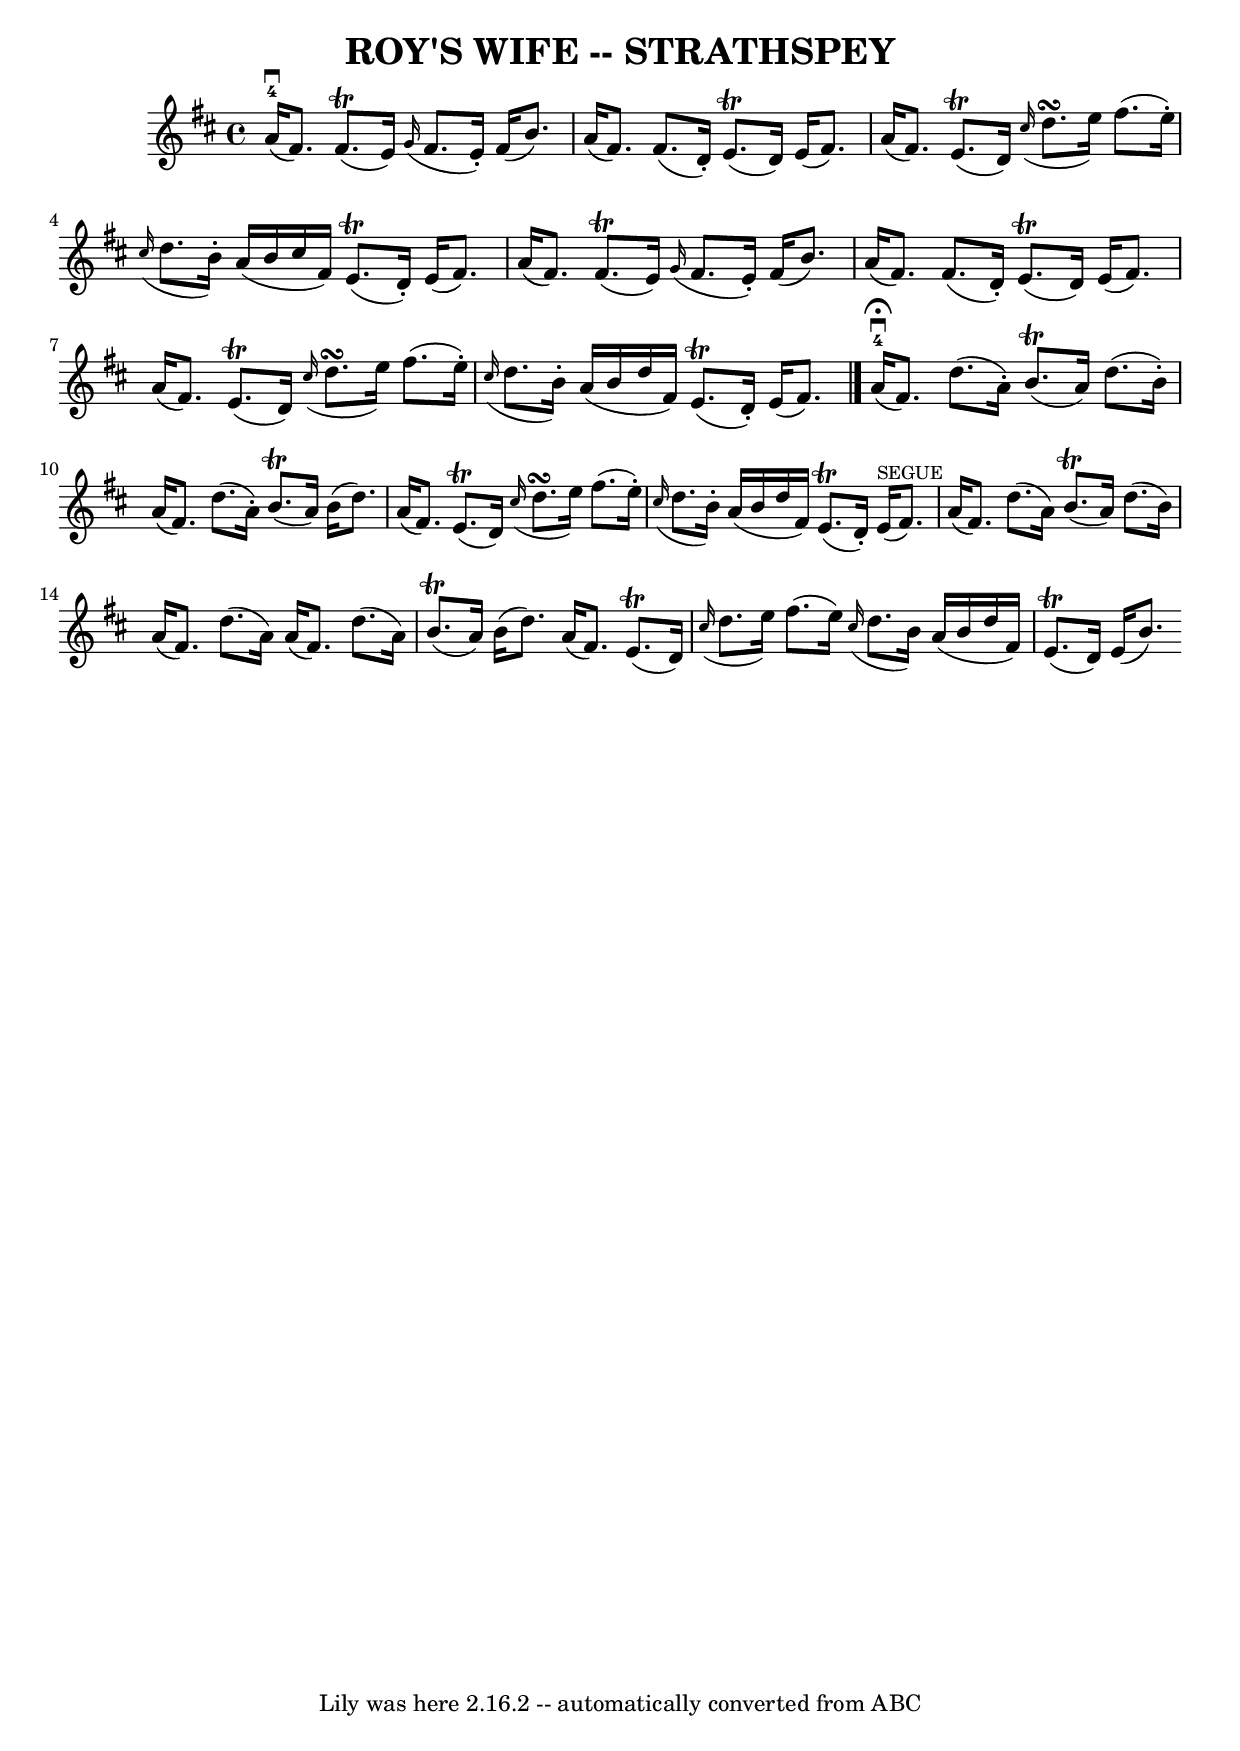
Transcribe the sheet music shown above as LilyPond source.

\version "2.16.2"
\include "Mammoth.ily"
\header {
  %% book = "Ryan's Mammoth Collection of Fiddle Tunes"
  crossRefNumber = "1"
  footnotes = ""
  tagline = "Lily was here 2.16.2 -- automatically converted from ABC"
  title = "ROY'S WIFE -- STRATHSPEY"

}
voicedefault =  {


  \override Staff.TimeSignature #'style = #'C
  \time 4/4 % %slurgraces 1
  
  \key d \major a'16-4(^\downbow fis'8.) fis'8. (^\trill   
  e'16)   \grace { g'16 (
		 } fis'8. e'16 -.) fis'16 (b'8.)   
  |
  a'16 (fis'8.) fis'8. (d'16 -.) e'8. (^\trill d'16 
  ) e'16 (fis'8.)   |
  a'16 (fis'8.) e'8. (^\trill  
  d'16)   \grace { cis''16 (
		 } d''8.\turn e''16) fis''8. (
  e''16 -.)   |
  \grace { cis''16 (
	 } d''8. b'16 -.) a'16 (
  b'16 cis''16 fis'16) e'8. (^\trill d'16 -.) e'16 (
  fis'8.)   |
  a'16 (fis'8.) fis'8. (^\trill e'16)   
  \grace { g'16 (
	 } fis'8. e'16 -.) fis'16 (b'8.)   |
  
  a'16 (fis'8.) fis'8. (d'16 -.) e'8. (^\trill d'16) e'16 
  (fis'8.)   |
  a'16 (fis'8.) e'8. (^\trill d'16)  
  \grace { cis''16 (
	 } d''8.\turn e''16) fis''8. (e''16 -.)   
  |
  \grace { cis''16 (
	 } d''8. b'16 -.) a'16 (b'16    
  d''16 fis'16) e'8. (^\trill d'16 -.) e'16 (fis'8.)   
  \bar "|." a'16-4^\fermata(^\downbow fis'8.) d''8. (a'16 -. 
  -) b'8. (^\trill a'16) d''8. (b'16 -.)   |
  a'16 (
  fis'8.) d''8. (a'16 -.) b'8. (^\trill a'16) b'16 (d''8. 
  )   |
  a'16 (fis'8.) e'8. (^\trill d'16)   \grace {  
    cis''16 (
  } d''8.\turn e''16) fis''8. (e''16 -.)   |
  
  \grace { cis''16 (
	 } d''8. b'16 -.) a'16 (b'16 d''16    
  fis'16) e'8. (^\trill d'16 -.) e'16^\segue(fis'8.)   
  |
  a'16 (fis'8.) d''8. (a'16) b'8. (^\trill a'16  
  -) d''8. (b'16)   |
  a'16 (fis'8.) d''8. (a'16)   
  a'16 (fis'8.) d''8. (a'16) b'8. (^\trill a'16) b'16 (
  d''8.)   |
  a'16 (fis'8.) e'8. (^\trill d'16)   
  \grace { cis''16 (
	 } d''8. e''16) fis''8. (e''16)   |
  
  \grace { cis''16 (
	 } d''8. b'16) a'16 (b'16 d''16    
  fis'16) e'8. (^\trill d'16) e'16 (b'8.)     

}

\score{
  <<

    \context Staff="default"
    {
      \voicedefault 
      
    }

  >>
  \layout {
    
  }
  \midi {
  }

}
